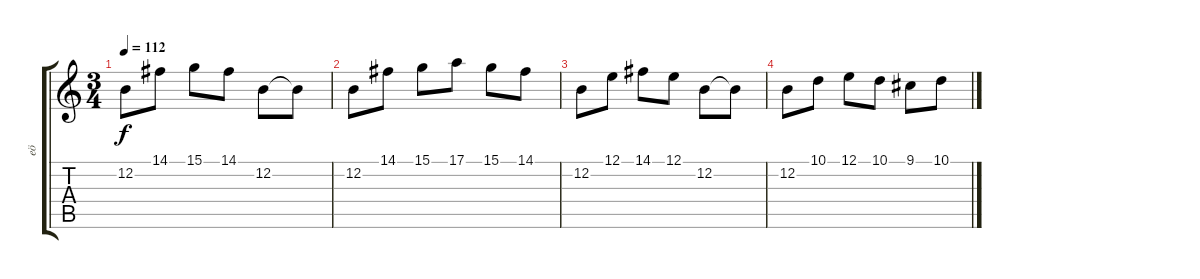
\track ("eö" "eö") {instrument stringensemble1}
\staff {score tabs}
\tuning (E4 B3 G3 D3 A2 E2) {hide}
\ts (3 4)
\tempo 112
\clef g2
\ks c
12.2.8{dy f} 14.1.8 15.1.8 14.1.8 12.2.8 12.2{t}.8 |
12.2.8 14.1.8 15.1.8 17.1.8 15.1.8 14.1.8 |
12.2.8 12.1.8 14.1.8 12.1.8 12.2.8 12.2{t}.8 |
12.2.8 10.1.8 12.1.8 10.1.8 9.1.8 10.1.8
